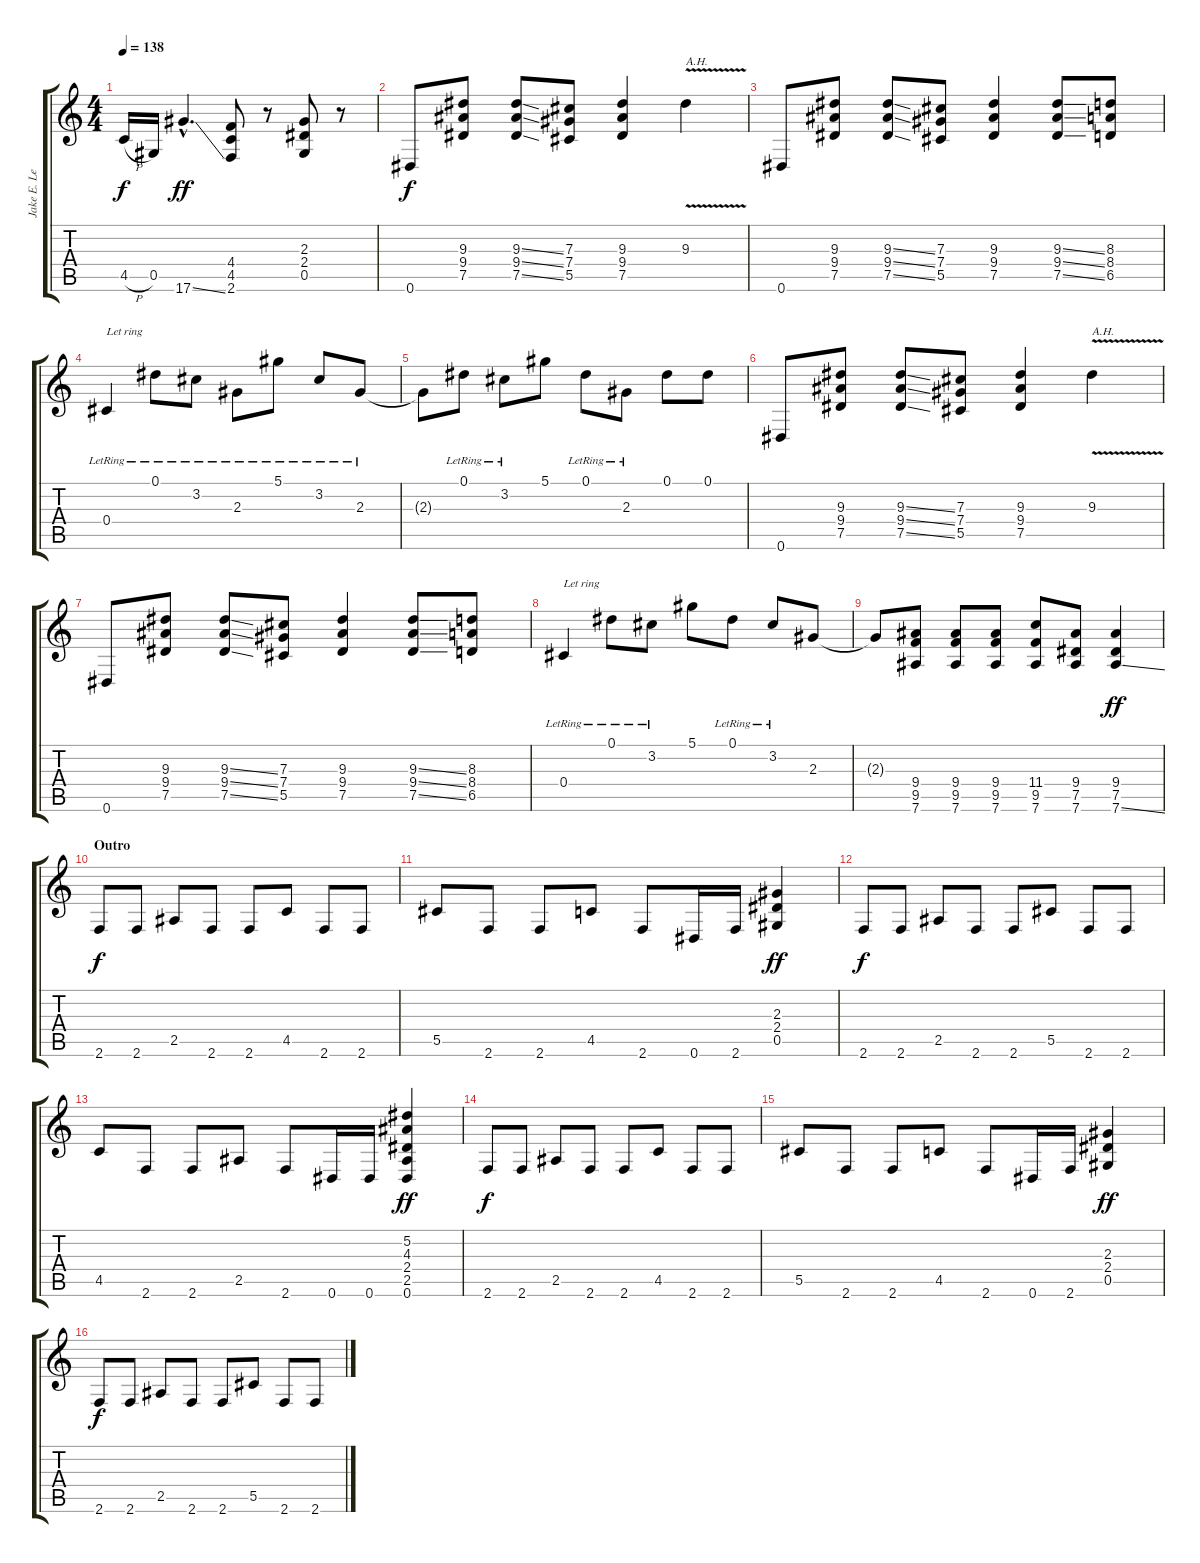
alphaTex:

\track ("Jake E. Lee" "Jake E. Le") {instrument overdrivenguitar}
\staff {score tabs}
\tuning (Eb4 Bb3 Gb3 Db3 Ab2 Eb2) {hide}
\ts (4 4)
\tempo 138
\clef g2
\ks c
4.5{h}.16{dy f} 0.5.16 17.6{ss hac}.4{d dy ff} (4.4 4.5 2.6).8 r.8 (2.3 2.4 0.5).8 r.8 |
0.6.8{dy f} (9.3 9.4 7.5).8 (9.3{ss} 9.4{ss} 7.5{ss}).8 (7.3 7.4 5.5).8 (9.3 9.4 7.5).4 9.3{v}.4{txt "A.H."} |
0.6.8 (9.3 9.4 7.5).8 (9.3{ss} 9.4{ss} 7.5{ss}).8 (7.3 7.4 5.5).8 (9.3 9.4 7.5).4 (9.3{ss} 9.4{ss} 7.5{ss}).8 (8.3 8.4 6.5).8 |
0.4{lr}.4{txt "Let ring"} 0.1{lr}.8 3.2{lr}.8 2.3{lr}.8 5.1{lr}.8 3.2{lr}.8 2.3{lr}.8 |
2.3{t}.8 0.1{lr}.8 3.2{lr}.8 5.1.8 0.1{lr}.8 2.3{lr}.8 0.1.8 0.1.8 |
0.6.8 (9.3 9.4 7.5).8 (9.3{ss} 9.4{ss} 7.5{ss}).8 (7.3 7.4 5.5).8 (9.3 9.4 7.5).4 9.3{v}.4{txt "A.H."} |
0.6.8 (9.3 9.4 7.5).8 (9.3{ss} 9.4{ss} 7.5{ss}).8 (7.3 7.4 5.5).8 (9.3 9.4 7.5).4 (9.3{ss} 9.4{ss} 7.5{ss}).8 (8.3 8.4 6.5).8 |
0.4{lr}.4{txt "Let ring"} 0.1{lr}.8 3.2{lr}.8 5.1.8 0.1{lr}.8 3.2{lr}.8 2.3.8 |
2.3{t}.8 (9.4 9.5 7.6).8 (9.4 9.5 7.6).8 (9.4 9.5 7.6).8 (11.4 9.5 7.6).8 (9.4 7.5 7.6).8 (9.4 7.5 7.6{ss}).4{dy ff} |
\section ("" "Outro")
2.6.8{dy f} 2.6.8 2.5.8 2.6.8 2.6.8 4.5.8 2.6.8 2.6.8 |
5.5.8 2.6.8 2.6.8 4.5.8 2.6.8 0.6.16 2.6.16 (2.3 2.4 0.5).4{dy ff} |
2.6.8{dy f} 2.6.8 2.5.8 2.6.8 2.6.8 5.5.8 2.6.8 2.6.8 |
4.5.8 2.6.8 2.6.8 2.5.8 2.6.8 0.6.16 0.6.16 (5.2 4.3 2.4 2.5 0.6).4{dy ff} |
2.6.8{dy f} 2.6.8 2.5.8 2.6.8 2.6.8 4.5.8 2.6.8 2.6.8 |
5.5.8 2.6.8 2.6.8 4.5.8 2.6.8 0.6.16 2.6.16 (2.3 2.4 0.5).4{dy ff} |
2.6.8{dy f} 2.6.8 2.5.8 2.6.8 2.6.8 5.5.8 2.6.8 2.6.8
